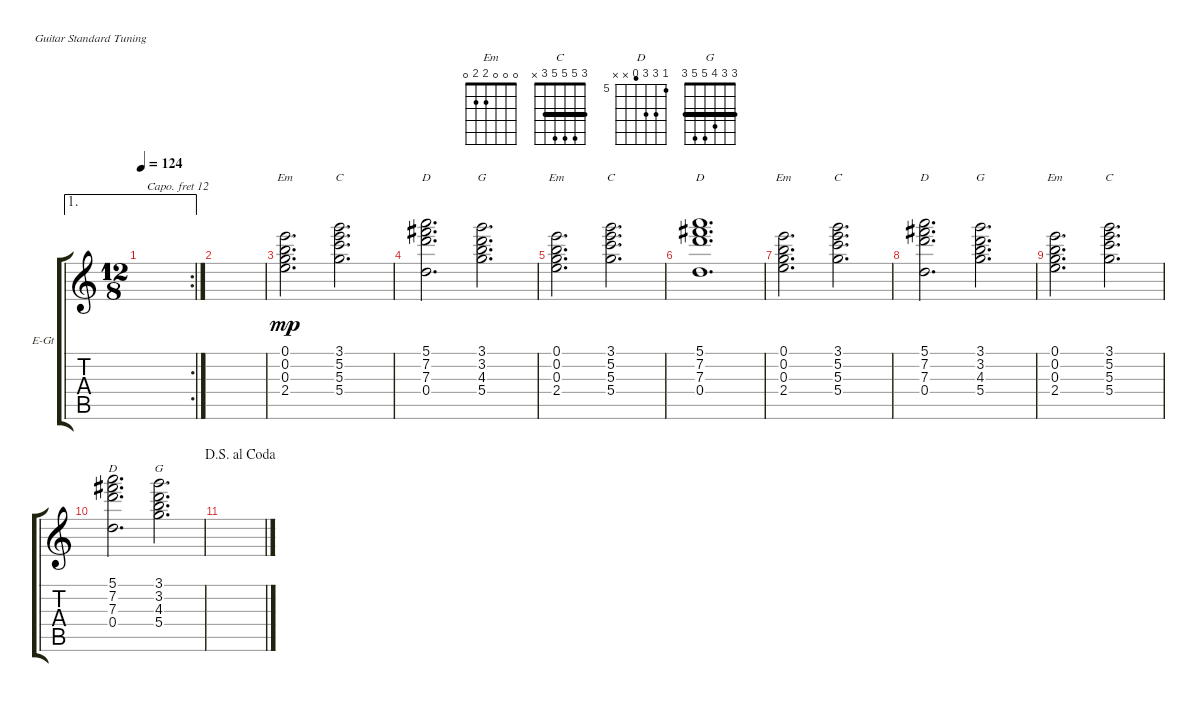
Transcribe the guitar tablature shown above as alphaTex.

\defaultSystemsLayout 4
\bracketExtendMode groupsimilarinstruments
\firstSystemTrackNameOrientation horizontal
\otherSystemsTrackNameOrientation horizontal
\track ("String" "E-Gt") {instrument electricguitarclean}
\staff {score tabs}
\capo 12
\tuning (E4 B3 G3 D3 A2 E2)
\chord ("Em" 0 0 0 2 2 0)
\chord ("C" 3 5 5 5 3 x) {barre 3}
\chord ("D" 5 7 7 4 x x) {firstfret 5}
\chord ("G" 3 3 4 5 5 3) {barre (3 3)}
\ae 1
\rc 2
\ts (12 8)
\tempo 124
\clef g2
\ks c
|
|
(2.4 0.3 0.2 0.1).2{d ch "Em" dy mp} (5.4 5.3 5.2 3.1).2{d ch "C"} |
(0.4 7.3 7.2 5.1).2{d ch "D"} (5.4 4.3 3.2 3.1).2{d ch "G"} |
(2.4 0.3 0.2 0.1).2{d ch "Em"} (5.4 5.3 5.2 3.1).2{d ch "C"} |
(0.4 7.3 7.2 5.1).1{d ch "D"} |
(2.4 0.3 0.2 0.1).2{d ch "Em"} (5.4 5.3 5.2 3.1).2{d ch "C"} |
(0.4 7.3 7.2 5.1).2{d ch "D"} (5.4 4.3 3.2 3.1).2{d ch "G"} |
(2.4 0.3 0.2 0.1).2{d ch "Em"} (5.4 5.3 5.2 3.1).2{d ch "C"} |
(0.4 7.3 7.2 5.1).2{d ch "D"} (5.4 4.3 3.2 3.1).2{d ch "G"} |
\jump dalsegnoalcoda
